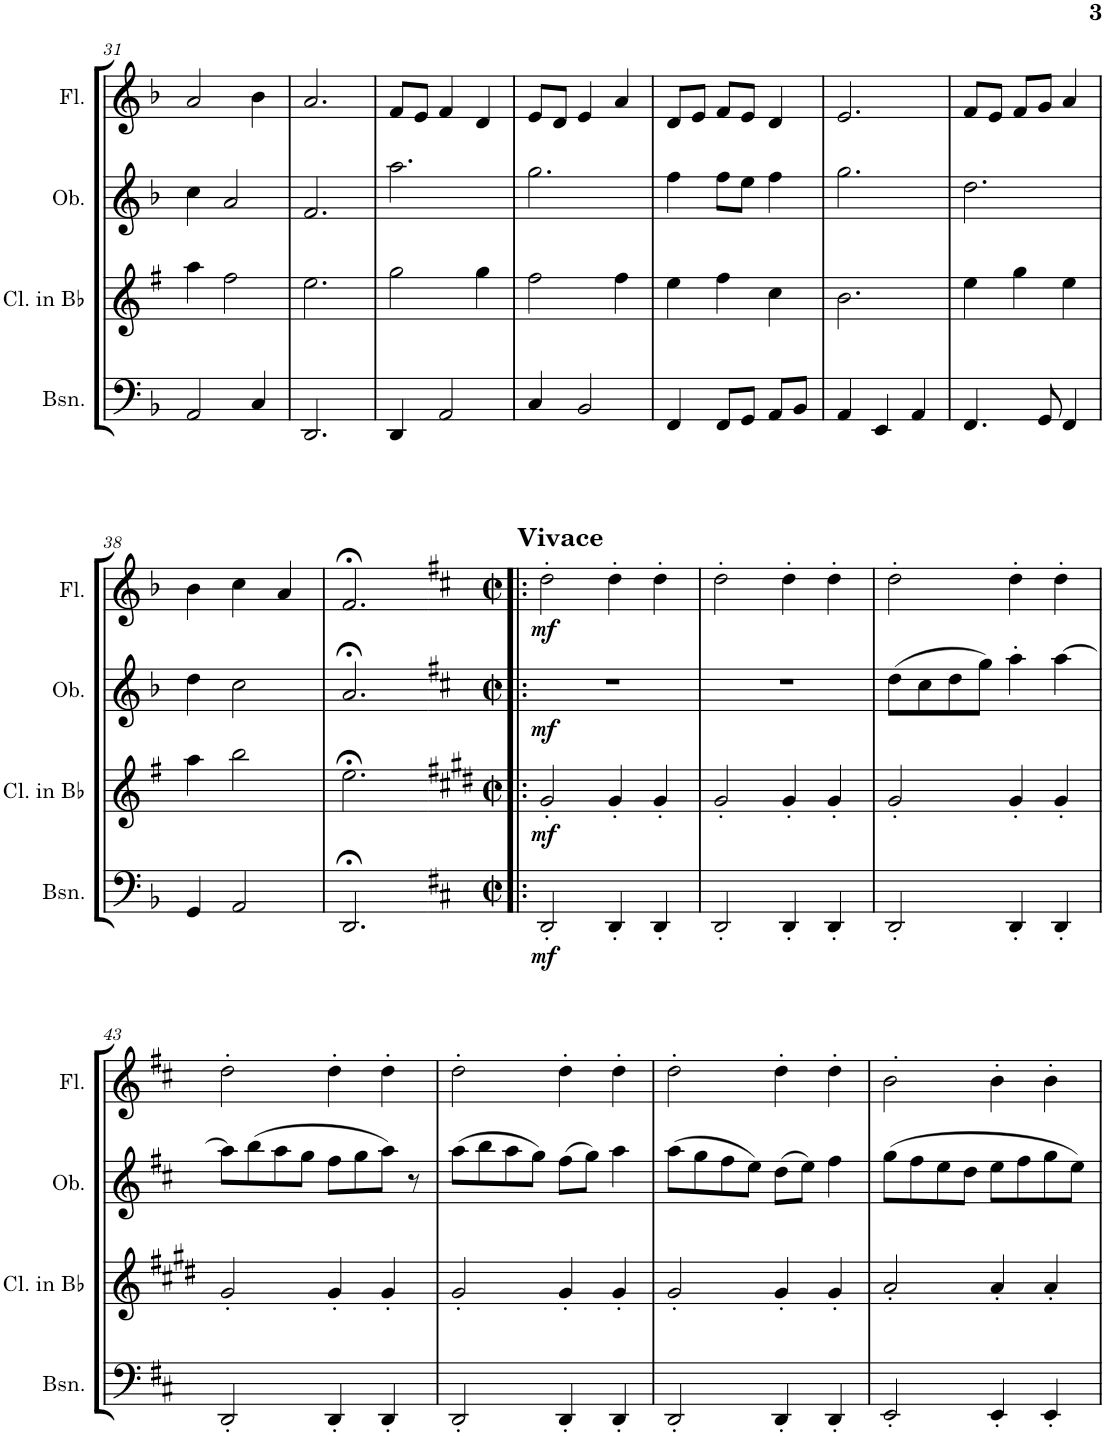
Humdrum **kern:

**kern	**dynam	**kern	**dynam	**kern	**dynam	**kern	**dynam
*part4	*part4	*part3	*part3	*part2	*part2	*part1	*part1
*staff4	*staff4	*staff3	*staff3	*staff2	*staff2	*staff1	*staff1
*I"Bassoon	*	*I"Clarinet in Bb	*	*I"Oboe	*	*I"Flute	*
*I'Bsn.	*	*I'Cl. in Bb	*	*I'Ob.	*	*I'Fl.	*
!!LO:PB:g=z
*clefF4	*	*clefG2	*	*clefG2	*	*clefG2	*
*	*	*Trd1c2	*	*	*	*	*
*k[b-]	*	*k[f#]	*	*k[b-]	*	*k[b-]	*
*M3/4	*	*M3/4	*	*M3/4	*	*M3/4	*
=31	=31	=31	=31	=31	=31	=31	=31
2AA/	.	4aa\	.	4cc\	.	2a/	.
.	.	2ff#\	.	2a/	.	.	.
4C/	.	.	.	.	.	4b-\	.
=32	=32	=32	=32	=32	=32	=32	=32
2.DD/	.	2.ee\	.	2.f/	.	2.a/	.
=33	=33	=33	=33	=33	=33	=33	=33
4DD/	.	2gg\	.	2.aa\	.	8f/L	.
.	.	.	.	.	.	8e/J	.
2AA/	.	.	.	.	.	4f/	.
.	.	4gg\	.	.	.	4d/	.
=34	=34	=34	=34	=34	=34	=34	=34
4C/	.	2ff#\	.	2.gg\	.	8e/L	.
.	.	.	.	.	.	8d/J	.
2BB-/	.	.	.	.	.	4e/	.
.	.	4ff#\	.	.	.	4a/	.
=35	=35	=35	=35	=35	=35	=35	=35
4FF/	.	4ee\	.	4ff\	.	8d/L	.
.	.	.	.	.	.	8e/J	.
8FF/L	.	4ff#\	.	8ff\L	.	8f/L	.
8GG/J	.	.	.	8ee\J	.	8e/J	.
8AA/L	.	4cc\	.	4ff\	.	4d/	.
8BB-/J	.	.	.	.	.	.	.
=36	=36	=36	=36	=36	=36	=36	=36
4AA/	.	2.b\	.	2.gg\	.	2.e/	.
4EE/	.	.	.	.	.	.	.
4AA/	.	.	.	.	.	.	.
=37	=37	=37	=37	=37	=37	=37	=37
4.FF/	.	4ee\	.	2.dd\	.	8f/L	.
.	.	.	.	.	.	8e/J	.
.	.	4gg\	.	.	.	8f/L	.
8GG/	.	.	.	.	.	8g/J	.
4FF/	.	4ee\	.	.	.	4a/	.
!!LO:LB:g=z
=38	=38	=38	=38	=38	=38	=38	=38
4GG/	.	4aa\	.	4dd\	.	4b-\	.
2AA/	.	2bb\	.	2cc\	.	4cc\	.
.	.	.	.	.	.	4a/	.
=39	=39	=39	=39	=39	=39	=39	=39
2.DD;</	.	2.ee;<\	.	2.a;</	.	2.f;</	.
=40!|:	=40!|:	=40!|:	=40!|:	=40!|:	=40!|:	=40!|:	=40!|:
*k[f#c#]	*	*k[f#c#g#d#]	*	*k[f#c#]	*	*k[f#c#]	*
*M2/2	*	*M2/2	*	*M2/2	*	*M2/2	*
*met(c|)	*	*met(c|)	*	*met(c|)	*	*met(c|)	*
!	!	!	!	!	!	!LO:TX:a:B:t=Vivace	!
!	!LO:DY:b	!	!LO:DY:b	!	!LO:DY:b	!	!LO:DY:b
2DD'/	mf	2g#'/	mf	1r	mf	2dd'\	mf
4DD'/	.	4g#'/	.	.	.	4dd'\	.
4DD'/	.	4g#'/	.	.	.	4dd'\	.
=41	=41	=41	=41	=41	=41	=41	=41
2DD'/	.	2g#'/	.	1r	.	2dd'\	.
4DD'/	.	4g#'/	.	.	.	4dd'\	.
4DD'/	.	4g#'/	.	.	.	4dd'\	.
=42	=42	=42	=42	=42	=42	=42	=42
2DD'/	.	2g#'/	.	(8dd\L	.	2dd'\	.
.	.	.	.	8cc#\	.	.	.
.	.	.	.	8dd\	.	.	.
.	.	.	.	8gg\J)	.	.	.
4DD'/	.	4g#'/	.	4aa'\	.	4dd'\	.
4DD'/	.	4g#'/	.	[4aa\	.	4dd'\	.
!!LO:LB:g=z
=43	=43	=43	=43	=43	=43	=43	=43
2DD'/	.	2g#'/	.	8aa\L]	.	2dd'\	.
.	.	.	.	(8bb\	.	.	.
.	.	.	.	8aa\	.	.	.
.	.	.	.	8gg\J	.	.	.
4DD'/	.	4g#'/	.	8ff#\L	.	4dd'\	.
.	.	.	.	8gg\	.	.	.
4DD'/	.	4g#'/	.	8aa\J)	.	4dd'\	.
.	.	.	.	8r	.	.	.
=44	=44	=44	=44	=44	=44	=44	=44
2DD'/	.	2g#'/	.	(8aa\L	.	2dd'\	.
.	.	.	.	8bb\	.	.	.
.	.	.	.	8aa\	.	.	.
.	.	.	.	8gg\J)	.	.	.
4DD'/	.	4g#'/	.	(8ff#\L	.	4dd'\	.
.	.	.	.	8gg\J)	.	.	.
4DD'/	.	4g#'/	.	4aa\	.	4dd'\	.
=45	=45	=45	=45	=45	=45	=45	=45
2DD'/	.	2g#'/	.	(8aa\L	.	2dd'\	.
.	.	.	.	8gg\	.	.	.
.	.	.	.	8ff#\	.	.	.
.	.	.	.	8ee\J)	.	.	.
4DD'/	.	4g#'/	.	(8dd\L	.	4dd'\	.
.	.	.	.	8ee\J)	.	.	.
4DD'/	.	4g#'/	.	4ff#\	.	4dd'\	.
=46	=46	=46	=46	=46	=46	=46	=46
2EE'/	.	2a'/	.	(8gg\L	.	2b'\	.
.	.	.	.	8ff#\	.	.	.
.	.	.	.	8ee\	.	.	.
.	.	.	.	8dd\J	.	.	.
4EE'/	.	4a'/	.	8ee\L	.	4b'\	.
.	.	.	.	8ff#\	.	.	.
4EE'/	.	4a'/	.	8gg\	.	4b'\	.
.	.	.	.	8ee\J)	.	.	.
=	=	=	=	=	=	=	=
*-	*-	*-	*-	*-	*-	*-	*-
